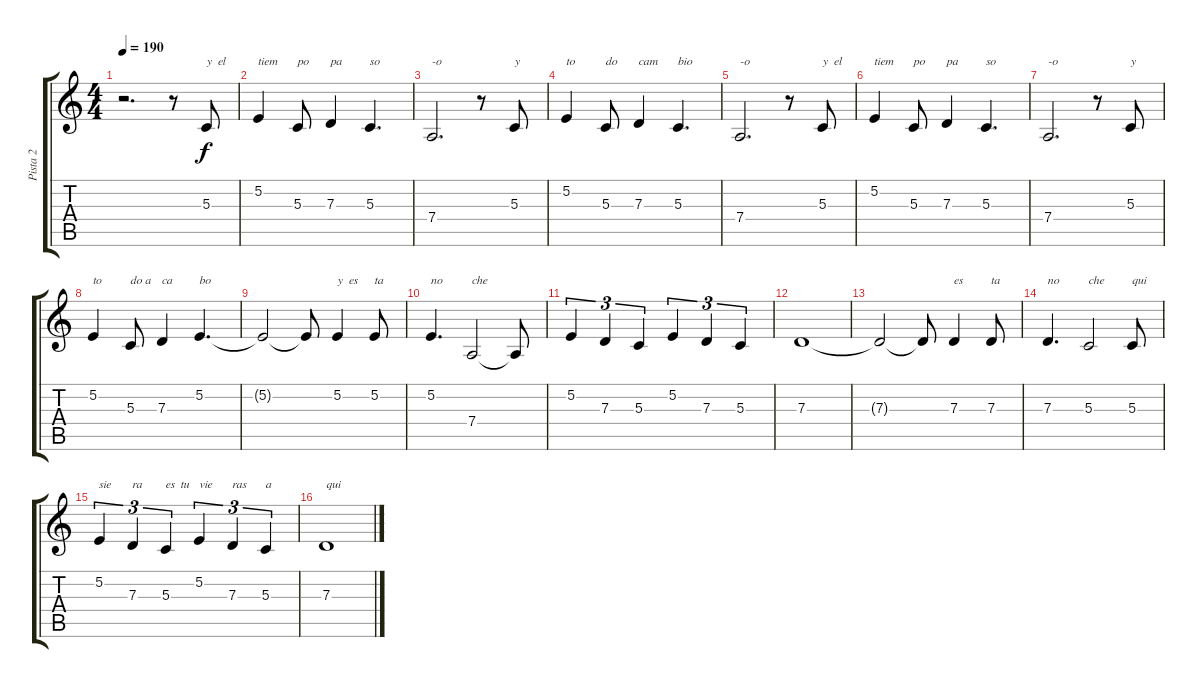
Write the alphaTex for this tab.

\track ("Pista 2" "Pista 2") {instrument lead1square}
\staff {score tabs}
\tuning (E4 B3 G3 D3 A2 E2) {hide}
\ts (4 4)
\tempo 190
\clef g2
\ks c
r.2{d dy f} r.8 5.3.8{txt "y  el"} |
5.2.4{txt "tiem"} 5.3.8{txt "po"} 7.3.4{txt "pa"} 5.3.4{d txt "so"} |
7.4.2{d txt "-o"} r.8 5.3.8{txt "y"} |
5.2.4{txt "to"} 5.3.8{txt "do"} 7.3.4{txt "cam"} 5.3.4{d txt "bio"} |
7.4.2{d txt "-o"} r.8 5.3.8{txt "y  el"} |
5.2.4{txt "tiem"} 5.3.8{txt "po"} 7.3.4{txt "pa"} 5.3.4{d txt "so"} |
7.4.2{d txt "-o"} r.8 5.3.8{txt "y"} |
5.2.4{txt "to"} 5.3.8{txt "do a"} 7.3.4{txt "ca"} 5.2.4{d txt "bo"} |
5.2{t}.2 5.2{t}.8 5.2.4{txt "y  es"} 5.2.8{txt "ta"} |
5.2.4{d txt "no"} 7.4.2{txt "che"} 7.4{t}.8 |
5.2.4{tu (3 2)} 7.3.4{tu (3 2)} 5.3.4{tu (3 2)} 5.2.4{tu (3 2)} 7.3.4{tu (3 2)} 5.3.4{tu (3 2)} |
7.3.1 |
7.3{t}.2 7.3{t}.8 7.3.4{txt "es"} 7.3.8{txt "ta"} |
7.3.4{d txt "no"} 5.3.2{txt "che"} 5.3.8{txt "qui"} |
5.2.4{tu (3 2) txt "sie"} 7.3.4{tu (3 2) txt "ra"} 5.3.4{tu (3 2) txt "es  tu"} 5.2.4{tu (3 2) txt "vie"} 7.3.4{tu (3 2) txt "ras"} 5.3.4{tu (3 2) txt "a"} |
7.3.1{txt "qui"}
